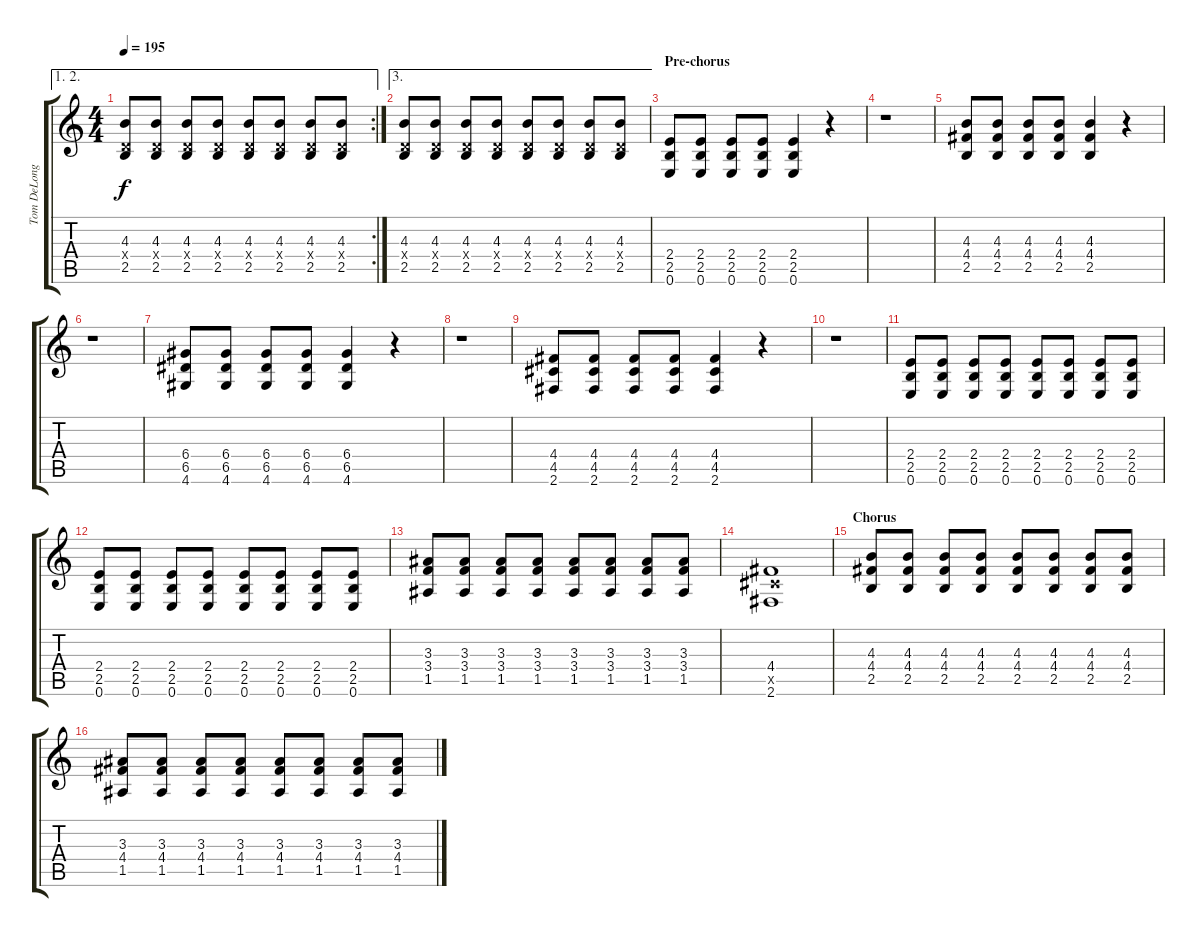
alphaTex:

\track ("Tom DeLonge (E-Gitarre)" "Tom DeLong") {instrument distortionguitar}
\staff {score tabs}
\tuning (E4 B3 G3 D3 A2 E2) {hide}
\ae (1 2)
\rc 2
\ts (4 4)
\tempo 195
\clef g2
\ks c
(4.3 0.4{x} 2.5).8{dy f} (4.3 0.4{x} 2.5).8 (4.3 0.4{x} 2.5).8 (4.3 0.4{x} 2.5).8 (4.3 0.4{x} 2.5).8 (4.3 0.4{x} 2.5).8 (4.3 0.4{x} 2.5).8 (4.3 0.4{x} 2.5).8 |
\ae 3
(4.3 0.4{x} 2.5).8 (4.3 0.4{x} 2.5).8 (4.3 0.4{x} 2.5).8 (4.3 0.4{x} 2.5).8 (4.3 0.4{x} 2.5).8 (4.3 0.4{x} 2.5).8 (4.3 0.4{x} 2.5).8 (4.3 0.4{x} 2.5).8 |
\section ("" "Pre-chorus")
(2.4 2.5 0.6).8{volume 11} (2.4 2.5 0.6).8 (2.4 2.5 0.6).8 (2.4 2.5 0.6).8 (2.4 2.5 0.6).4 r.4 |
r.1 |
(4.3 4.4 2.5).8 (4.3 4.4 2.5).8 (4.3 4.4 2.5).8 (4.3 4.4 2.5).8 (4.3 4.4 2.5).4 r.4 |
r.1 |
(6.4 6.5 4.6).8 (6.4 6.5 4.6).8 (6.4 6.5 4.6).8 (6.4 6.5 4.6).8 (6.4 6.5 4.6).4 r.4 |
r.1 |
(4.4 4.5 2.6).8 (4.4 4.5 2.6).8 (4.4 4.5 2.6).8 (4.4 4.5 2.6).8 (4.4 4.5 2.6).4 r.4 |
r.1 |
(2.4 2.5 0.6).8 (2.4 2.5 0.6).8 (2.4 2.5 0.6).8 (2.4 2.5 0.6).8 (2.4 2.5 0.6).8 (2.4 2.5 0.6).8 (2.4 2.5 0.6).8 (2.4 2.5 0.6).8 |
(2.4 2.5 0.6).8 (2.4 2.5 0.6).8 (2.4 2.5 0.6).8 (2.4 2.5 0.6).8 (2.4 2.5 0.6).8 (2.4 2.5 0.6).8 (2.4 2.5 0.6).8 (2.4 2.5 0.6).8 |
(3.3 3.4 1.5).8 (3.3 3.4 1.5).8 (3.3 3.4 1.5).8 (3.3 3.4 1.5).8 (3.3 3.4 1.5).8 (3.3 3.4 1.5).8 (3.3 3.4 1.5).8 (3.3 3.4 1.5).8 |
(4.4 4.5{x} 2.6).1 |
\section ("" "Chorus")
(4.3 4.4 2.5).8 (4.3 4.4 2.5).8 (4.3 4.4 2.5).8 (4.3 4.4 2.5).8 (4.3 4.4 2.5).8 (4.3 4.4 2.5).8 (4.3 4.4 2.5).8 (4.3 4.4 2.5).8 |
(3.3 4.4 1.5).8 (3.3 4.4 1.5).8 (3.3 4.4 1.5).8 (3.3 4.4 1.5).8 (3.3 4.4 1.5).8 (3.3 4.4 1.5).8 (3.3 4.4 1.5).8 (3.3 4.4 1.5).8
